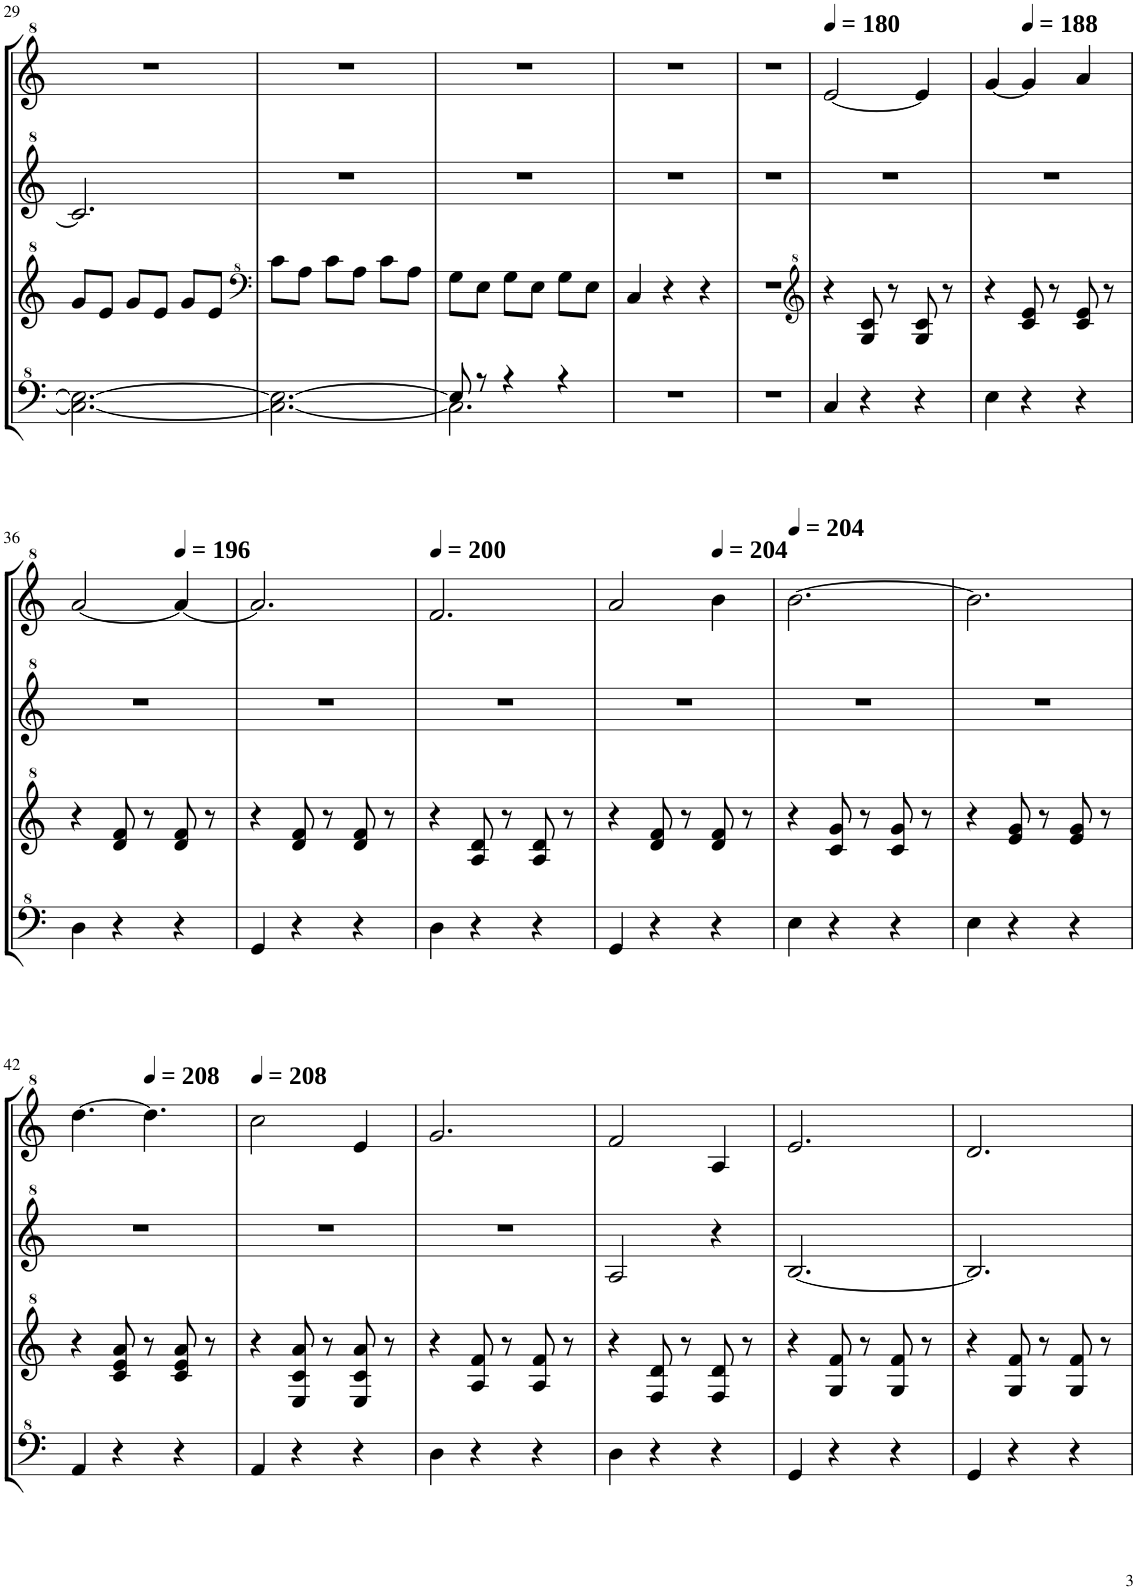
**kern	**kern	**kern	**kern
*part1	*part1	*part1	*part1
*staff4	*staff3	*staff2	*staff1
*I"Model III	*	*	*
!!LO:PB:g=z
*clefF^4	*clefG^2	*clefG^2	*clefG^2
*k[]	*k[]	*k[]	*k[]
*M3/4	*M3/4	*M3/4	*M3/4
=29	=29	=29	=29
2.c\_ 2.e\_	8gg/L	2.cc/]	2.r
.	8ee/J	.	.
.	8gg/L	.	.
.	8ee/J	.	.
.	8gg/L	.	.
.	8ee/J	.	.
=30	=30	=30	=30
*	*clefF^4	*	*
2.c\_ 2.e\_	8cc\L	2.r	2.r
.	8a\J	.	.
.	8cc\L	.	.
.	8a\J	.	.
.	8cc\L	.	.
.	8a\J	.	.
=31	=31	=31	=31
*^	*	*	*
8e/]	2.c\]	8g\L	2.r	2.r
8r	.	8e\J	.	.
4r	.	8g\L	.	.
.	.	8e\J	.	.
4r	.	8g\L	.	.
.	.	8e\J	.	.
*v	*v	*	*	*
=32	=32	=32	=32
2.r	4c/	2.r	2.r
.	4r	.	.
.	4r	.	.
=33	=33	=33	=33
2.r	2.r	2.r	2.r
=34	=34	=34	=34
*	*clefG^2	*	*
*	*	*	*MM180
4c/	4r	2.r	[2ee/
4r	8g/ 8cc/	.	.
.	8r	.	.
4r	8g/ 8cc/	.	4ee/]
.	8r	.	.
=35	=35	=35	=35
4e\	4r	2.r	[4gg/
*	*	*	*MM188
4r	8cc/ 8ee/	.	4gg/]
.	8r	.	.
4r	8cc/ 8ee/	.	4aa/
.	8r	.	.
!!LO:LB:g=z
=36	=36	=36	=36
4d\	4r	2.r	[2aa/
4r	8dd/ 8ff/	.	.
.	8r	.	.
*	*	*	*MM196
4r	8dd/ 8ff/	.	4aa/_
.	8r	.	.
=37	=37	=37	=37
4G/	4r	2.r	2.aa/]
4r	8dd/ 8ff/	.	.
.	8r	.	.
4r	8dd/ 8ff/	.	.
.	8r	.	.
=38	=38	=38	=38
*	*	*	*MM200
4d\	4r	2.r	2.ff/
4r	8a/ 8dd/	.	.
.	8r	.	.
4r	8a/ 8dd/	.	.
.	8r	.	.
=39	=39	=39	=39
4G/	4r	2.r	2aa/
4r	8dd/ 8ff/	.	.
.	8r	.	.
*	*	*	*MM204
4r	8dd/ 8ff/	.	4bb\
.	8r	.	.
=40	=40	=40	=40
*	*	*	*MM204
4e\	4r	2.r	[2.bb\
4r	8cc/ 8gg/	.	.
.	8r	.	.
4r	8cc/ 8gg/	.	.
.	8r	.	.
=41	=41	=41	=41
4e\	4r	2.r	2.bb\]
4r	8ee/ 8gg/	.	.
.	8r	.	.
4r	8ee/ 8gg/	.	.
.	8r	.	.
!!LO:LB:g=z
=42	=42	=42	=42
4A/	4r	2.r	[4.ddd\
4r	8cc/ 8ee/ 8aa/	.	.
*	*	*	*MM208
.	8r	.	4.ddd\]
4r	8cc/ 8ee/ 8aa/	.	.
.	8r	.	.
=43	=43	=43	=43
*	*	*	*MM208
4A/	4r	2.r	2ccc\
4r	8e/ 8cc/ 8aa/	.	.
.	8r	.	.
4r	8e/ 8cc/ 8aa/	.	4ee/
.	8r	.	.
=44	=44	=44	=44
4d\	4r	2.r	2.gg/
4r	8a/ 8ff/	.	.
.	8r	.	.
4r	8a/ 8ff/	.	.
.	8r	.	.
=45	=45	=45	=45
4d\	4r	2a/	2ff/
4r	8f/ 8dd/	.	.
.	8r	.	.
4r	8f/ 8dd/	4r	4a/
.	8r	.	.
=46	=46	=46	=46
4G/	4r	[2.b/	2.ee/
4r	8g/ 8ff/	.	.
.	8r	.	.
4r	8g/ 8ff/	.	.
.	8r	.	.
=47	=47	=47	=47
4G/	4r	2.b/]	2.dd/
4r	8g/ 8ff/	.	.
.	8r	.	.
4r	8g/ 8ff/	.	.
.	8r	.	.
=	=	=	=
*-	*-	*-	*-
